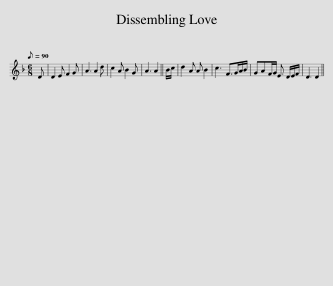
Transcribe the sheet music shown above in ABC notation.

X:1
L:1/8
Q:1/8=90
M:6/8
I:linebreak $
K:Dmin
V:1 treble
V:1
 D | D2 E F2 G | A3 A2 d | c2 A B2 G | A3 A2 || %5
 B/c/ | d2 A A B2 | c3 F>GA/B/ | GAF/G/ E3/2 D/E/F/ | D3 D2 || %10
